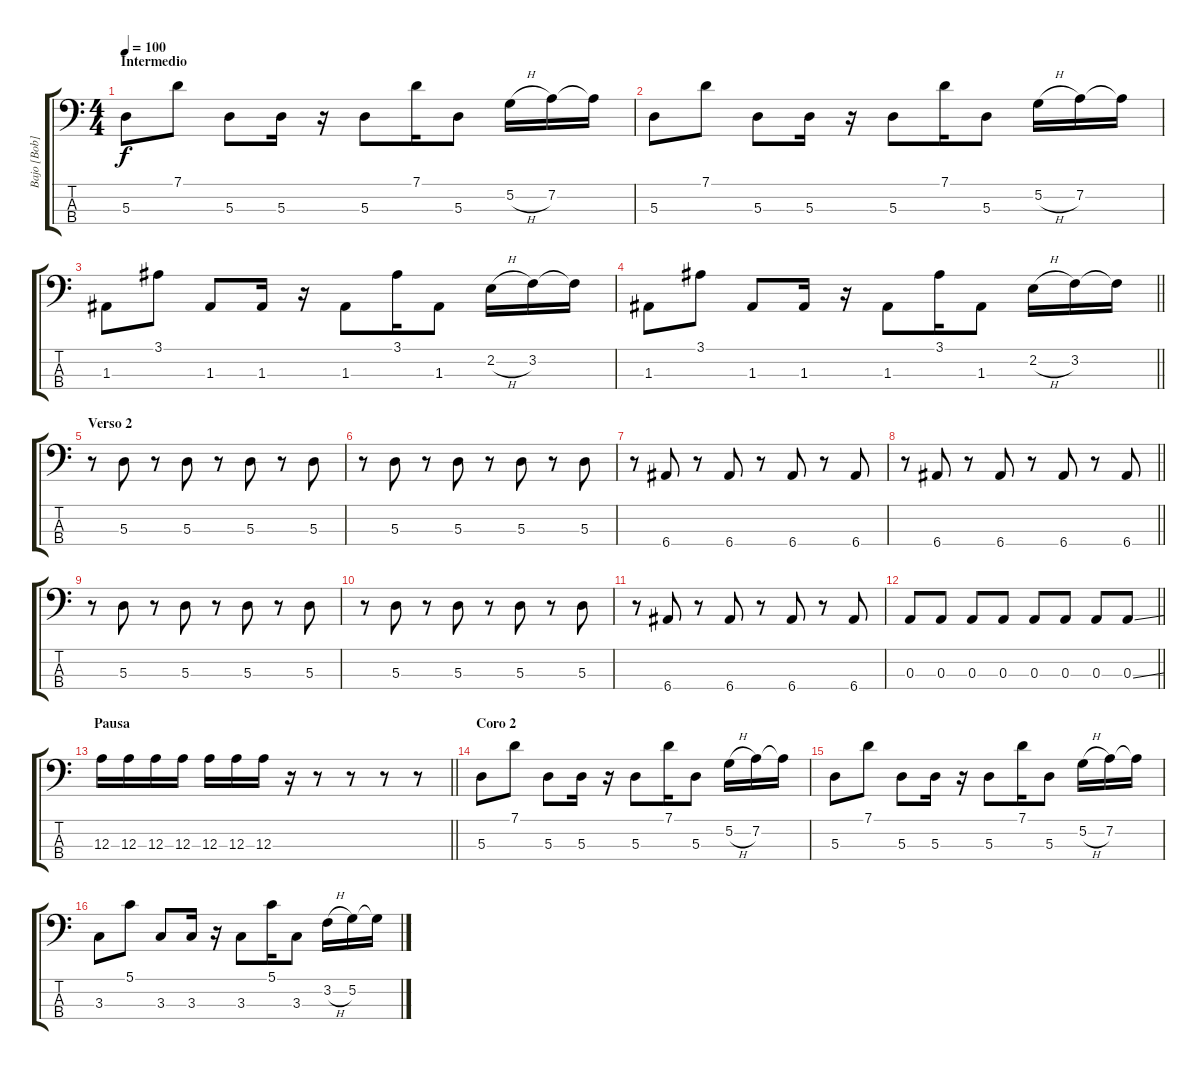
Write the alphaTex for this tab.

\track ("Bajo [Bob]" "Bajo [Bob]") {instrument electricbasspick}
\staff {score tabs}
\tuning (G2 D2 A1 E1) {hide}
\ts (4 4)
\section ("" "Intermedio")
\tempo 100
\clef f4
\ks c
5.3.8{dy f} 7.1.8 5.3.8 5.3.16 r.16 5.3.8 7.1.16 5.3.8 5.2{h}.16 7.2.16 7.2{t}.16 |
5.3.8 7.1.8 5.3.8 5.3.16 r.16 5.3.8 7.1.16 5.3.8 5.2{h}.16 7.2.16 7.2{t}.16 |
1.3.8 3.1.8 1.3.8 1.3.16 r.16 1.3.8 3.1.16 1.3.8 2.2{h}.16 3.2.16 3.2{t}.16 |
\barLineRight lightlight
1.3.8 3.1.8 1.3.8 1.3.16 r.16 1.3.8 3.1.16 1.3.8 2.2{h}.16 3.2.16 3.2{t}.16 |
\section ("" "Verso 2")
r.8 5.3.8 r.8 5.3.8 r.8 5.3.8 r.8 5.3.8 |
r.8 5.3.8 r.8 5.3.8 r.8 5.3.8 r.8 5.3.8 |
r.8 6.4.8 r.8 6.4.8 r.8 6.4.8 r.8 6.4.8 |
\barLineRight lightlight
r.8 6.4.8 r.8 6.4.8 r.8 6.4.8 r.8 6.4.8 |
r.8 5.3.8 r.8 5.3.8 r.8 5.3.8 r.8 5.3.8 |
r.8 5.3.8 r.8 5.3.8 r.8 5.3.8 r.8 5.3.8 |
r.8 6.4.8 r.8 6.4.8 r.8 6.4.8 r.8 6.4.8 |
\barLineRight lightlight
0.3.8 0.3.8 0.3.8 0.3.8 0.3.8 0.3.8 0.3.8 0.3{ss}.8 |
\section ("" "Pausa")
\barLineRight lightlight
12.3.16 12.3.16 12.3.16 12.3.16 12.3.16 12.3.16 12.3.16 r.16 r.8 r.8 r.8 r.8 |
\section ("" "Coro 2")
5.3.8 7.1.8 5.3.8 5.3.16 r.16 5.3.8 7.1.16 5.3.8 5.2{h}.16 7.2.16 7.2{t}.16 |
5.3.8 7.1.8 5.3.8 5.3.16 r.16 5.3.8 7.1.16 5.3.8 5.2{h}.16 7.2.16 7.2{t}.16 |
3.3.8 5.1.8 3.3.8 3.3.16 r.16 3.3.8 5.1.16 3.3.8 3.2{h}.16 5.2.16 5.2{t}.16
